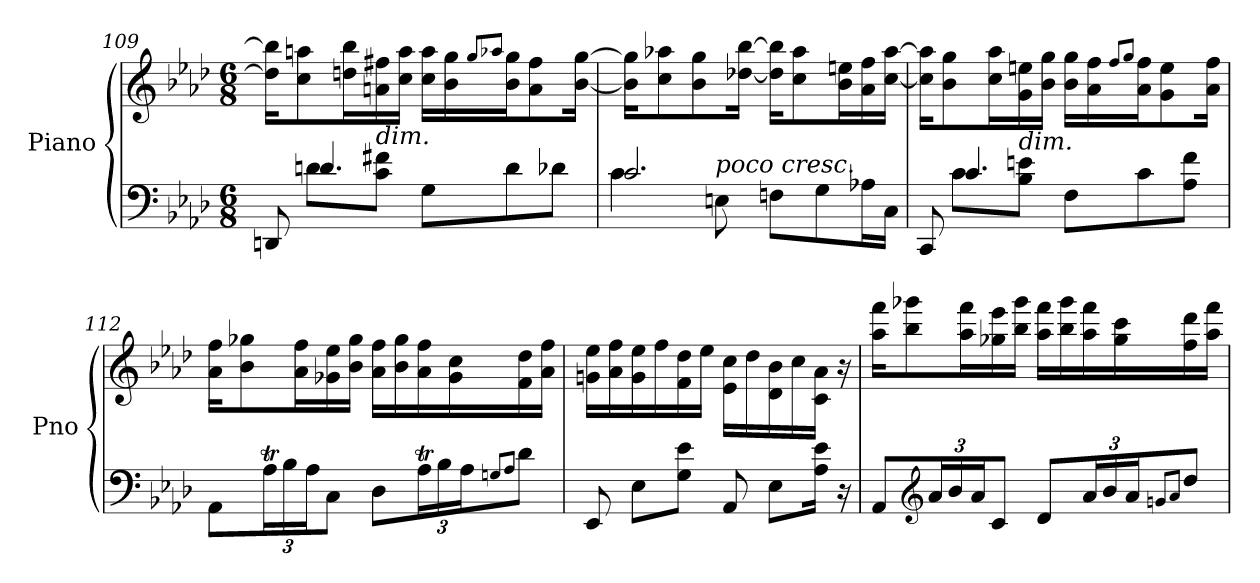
**kern	**kern
*part1	*part1
*staff2	*staff1
*I"Piano	*
*I'Pno	*
!!LO:PB:g=z
*clefF4	*clefG2
*k[b-e-a-d-]	*k[b-e-a-d-]
*M6/8	*M6/8
=109	=109
*^	*
8DDn/	8rCCyy	16dd\] 16bb-\]KL
.	.	8cc\ 8aan\
4.dn/	8d\L	.
.	.	16ddn\ 16bb-\L
!	!LO:TX:a:i:t=dim.	!
.	8c\ 8f#X\J	16an\ 16ff#X\
.	.	16cc\ 16aa\JJ
.	8G\L	16cc\ 16aa\LL
.	.	16b-\ 16gg\
.	.	8qgg/L
.	.	8qaa-X/J
4reyy	8d\	16b-\ 16gg\J
.	.	8a\ 8ff#\
.	8d-X\J	.
.	.	[16b-\ [16gg\Jk
=110	=110	=110
2.c/	4c\	16b-\] 16gg\]KL
.	.	8cc\ 8aa-X\
.	.	8b-\ 8gg\
!	!LO:TX:a:i:t=poco cresc.	!
.	8En\	.
.	.	[16dd-X\ [16bb-\Jk
.	8Fn\L	16dd-\] 16bb-\]KL
.	.	8cc\ 8aa-\
.	8G\	.
.	.	16b-\ 16een\L
.	16A-X\L	16a-\ 16ff\
.	16C\JJ	[16cc\ [16aa-\JJ
=111	=111	=111
8CC/	8rCCyy	16cc\] 16aa-\]KL
.	.	8b-\ 8gg\
4.c/	8c\L	.
.	.	16cc\ 16aa-\L
!	!LO:TX:a:i:t=dim.	!
.	8B-\ 8en\J	16g\ 16een\
.	.	16b-\ 16gg\JJ
.	8F\L	16b-\ 16gg\LL
.	.	16a-\ 16ff\
.	.	8qff/L
.	.	8qgg/J
4reyy	8c\	16a-\ 16ff\J
.	.	8g\ 8ee\
.	8A-\ 8f\J	.
.	.	16a-\ 16ff\Jk
*v	*v	*
=112	=112
8AA-\L	16a-\ 16ff\KL
.	8b-\ 8gg-X\
*Xbrackettup	*
24A-T\L	.
24B-\	.
.	16a-\ 16ff\L
24A-\J	.
8C\J	16g-X\ 16ee-\
.	16b-\ 16gg-\JJ
8D-\L	16a-\ 16ff\LL
.	16b-\ 16gg-\
24A-T\L	16a-\ 16ff\
24B-\	.
.	16g-\ 16cc\
24A-\J	.
8qGn/L	.
8qA-/J	.
8d-\J	16f\ 16dd-\
.	16a-\ 16ff\JJ
!!LO:LB:g=z
=113	=113
8EE-/	16gn\ 16ee-\LL
.	16a-\ 16ff\
8E-\L	16g\ 16ee-\
.	16ff\
8G\ 8e-\J	16f\ 16dd-\
.	16ee-\JJ
8AA-/	16e-\ 16cc\LL
.	16dd-\
8E-\L	16d-\ 16b-\
.	16cc\
16A-\ 16e-\Jk	16c\ 16a-\JJ
16r	16r
=114	=114
8AA-/L	16aa-\ 16fff\KL
.	8bb-\ 8ggg-X\
*clefG2	*
24a-/L	.
24b-/	.
.	16aa-\ 16fff\L
24a-/J	.
8c/J	16gg-X\ 16eee-\
.	16bb-\ 16ggg-\JJ
8d-/L	16aa-\ 16fff\LL
.	16bb-\ 16ggg-\
24a-/L	16aa-\ 16fff\
24b-/	.
.	16gg-\ 16ccc\
24a-/J	.
8qgn/L	.
8qa-/J	.
8dd-/J	16ff\ 16ddd-\
.	16aa-\ 16fff\JJ
=	=
*-	*-
